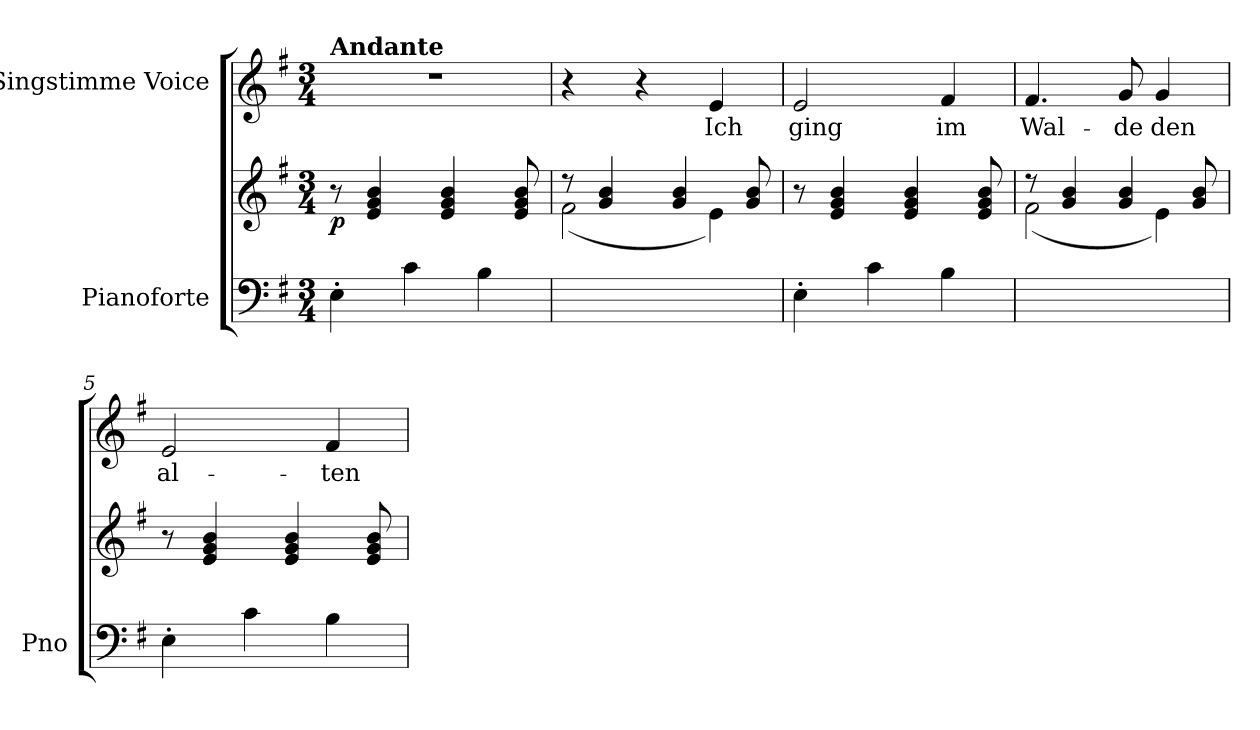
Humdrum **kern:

**kern	**kern	**dynam	**kern	**text
*part2	*part2	*part2	*part1	*part1
*staff3	*staff2	*staff2/3	*staff1	*staff1
*I"Pianoforte	*	*	*I"Singstimme Voice	*
*I'Pno	*	*	*	*
*clefF4	*clefG2	*	*clefG2	*
*k[f#]	*k[f#]	*	*k[f#]	*
*M3/4	*M3/4	*	*M3/4	*
=1	=1	=1	=1	=1
!	!	!	!LO:TX:a:B:t=Andante	!
!	!	!LO:DY:b	!	!
4E'\	8r	p	2.r	.
.	4e/ 4g/ 4b/	.	.	.
4c\	.	.	.	.
.	4e/ 4g/ 4b/	.	.	.
4B\	.	.	.	.
.	8e/ 8g/ 8b/	.	.	.
=2	=2	=2	=2	=2
*	*^	*	*	*
2.ryy	8r	(<2f#\	.	4r	.
.	4g/ 4b/	.	.	.	.
.	.	.	.	4r	.
.	4g/ 4b/	.	.	.	.
.	.	4e\)	.	4e/	Ich
.	8g/ 8b/	.	.	.	.
*	*v	*v	*	*	*
=3	=3	=3	=3	=3
4E'\	8r	.	2e/	ging
.	4e/ 4g/ 4b/	.	.	.
4c\	.	.	.	.
.	4e/ 4g/ 4b/	.	.	.
4B\	.	.	4f#/	im
.	8e/ 8g/ 8b/	.	.	.
=4	=4	=4	=4	=4
*	*^	*	*	*
2.ryy	8r	(<2f#\	.	4.f#/	Wal-
.	4g/ 4b/	.	.	.	.
.	4g/ 4b/	.	.	8g/	-de
.	.	4e\)	.	4g/	den
.	8g/ 8b/	.	.	.	.
*	*v	*v	*	*	*
=5	=5	=5	=5	=5
4E'\	8r	.	2e/	al-
.	4e/ 4g/ 4b/	.	.	.
4c\	.	.	.	.
.	4e/ 4g/ 4b/	.	.	.
4B\	.	.	4f#/	-ten
.	8e/ 8g/ 8b/	.	.	.
=	=	=	=	=
*-	*-	*-	*-	*-
